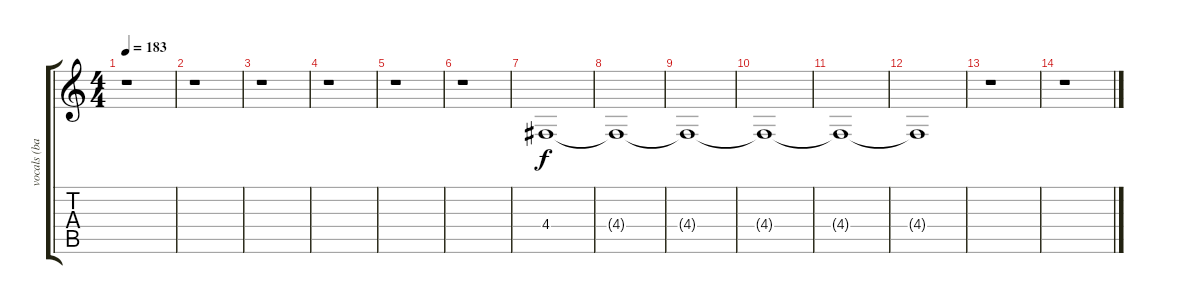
\track ("vocals (back)" "vocals (ba") {instrument lead1square}
\staff {score tabs}
\tuning (E4 B3 G3 D3 A2 E2) {hide}
\ts (4 4)
\tempo 183
\clef g2
\ks c
r.1{dy f} |
r.1 |
r.1 |
r.1 |
r.1 |
r.1 |
4.4.1 |
4.4{t}.1 |
4.4{t}.1 |
4.4{t}.1 |
4.4{t}.1 |
4.4{t}.1 |
r.1 |
r.1
